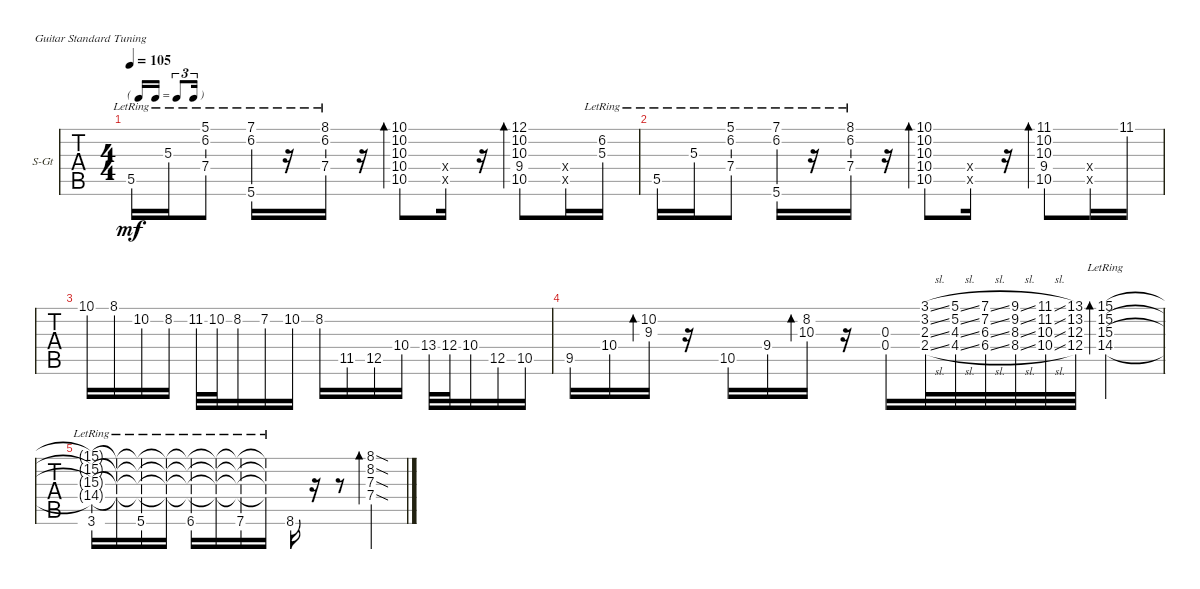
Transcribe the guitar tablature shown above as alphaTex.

\defaultSystemsLayout 4
\bracketExtendMode groupsimilarinstruments
\firstSystemTrackNameOrientation horizontal
\otherSystemsTrackNameOrientation horizontal
\track ("Steel Guitar" "S-Gt") {instrument acousticguitarsteel}
\staff {tabs}
\tuning (E4 B3 G3 D3 A2 E2)
\ts (4 4)
\tf triplet16th
\tempo 105
\clef g2
\ks c
5.5{lr}.16{dy mf} 5.3{lr}.16 (7.4{lr} 5.1{ac lr} 6.2{lr}).8 (5.6{lr} 6.2{lr} 7.1{ac lr}).16 r.16 (7.4{lr} 8.1{ac lr} 6.2{lr}).16 r.16 (10.1{ac st} 10.2{st} 10.3{st} 10.4{st} 10.5{st}).8{bd 63} (10.5{x} 10.4{x}).16 r.16 (10.5{st} 9.4{st} 10.2{st} 12.1{ac st} 10.3).8{bd 62} (10.4{x} 10.5{x}).16 (6.2{lr} 5.3{lr}).16 |
5.5{lr}.16 5.3{lr}.16 (7.4{lr} 5.1{ac lr} 6.2{lr}).8 (5.6{lr} 6.2{lr} 7.1{ac lr}).16 r.16 (7.4{lr} 8.1{ac lr} 6.2{lr}).16 r.16 (10.1{ac st} 10.2{st} 10.3{st} 10.4{st} 10.5{st}).8{bd 63} (10.5{x} 10.4{x}).16 r.16 (10.5{st} 9.4{st} 10.2{st} 11.1{ac st} 10.3).8{bd 62} (10.4{x} 10.5{x}).16 11.1.16 |
10.1.16 8.1.16 10.2.16 8.2.16 11.2.32 10.2.32 8.2.16 7.2.16 10.2.16 8.2.16 11.5.16 12.5.16 10.4.16 13.4.32 12.4.32 10.4.16 12.5.16 10.5.16 |
9.5.16 10.4.16 (9.3 10.2).16{bd 58} r.16 10.5.16 9.4.16 (10.3 8.2).16{bd 57} r.16 (0.3 0.4).16 (2.3{sl} 2.4{sl} 3.2{sl} 3.1{sl}).32 (4.4{sl} 4.3{sl} 5.2{sl} 5.1{sl}).32 (6.4{sl} 6.3{sl} 7.1{sl} 7.2{sl}).32 (8.4{sl} 8.3{sl} 9.2{sl} 9.1{sl}).32 (10.4{sl} 10.3{sl} 11.2{sl} 11.1{sl}).32 (12.4 12.3 13.1 13.2).32 (14.4{lr} 15.3{lr} 15.2{lr} 15.1{lr}).4{bd 55} |
(3.6 15.1{lr t} 15.2{lr t} 15.3{lr t} 14.4{lr t}).16 (15.1{lr t} 15.2{lr t} 15.3{lr t} 14.4{lr t}).16 (5.6 15.1{lr t} 15.2{lr t} 15.3{lr t} 14.4{lr t}).16 (15.1{lr t} 15.2{lr t} 15.3{lr t} 14.4{lr t}).16 (6.6 15.1{lr t} 15.2{lr t} 15.3{lr t} 14.4{lr t}).16 (15.1{lr t} 15.2{lr t} 15.3{lr t} 14.4{lr t}).16 (7.6 15.1{lr t} 15.2{lr t} 15.3{lr t} 14.4{lr t}).16 (15.1{lr t} 15.2{lr t} 15.3{lr t} 14.4{lr t}).16 8.6.16 r.16 r.8 (7.4{sod} 7.3{sod} 8.2{sod} 8.1{sod}).4{bd 56}
